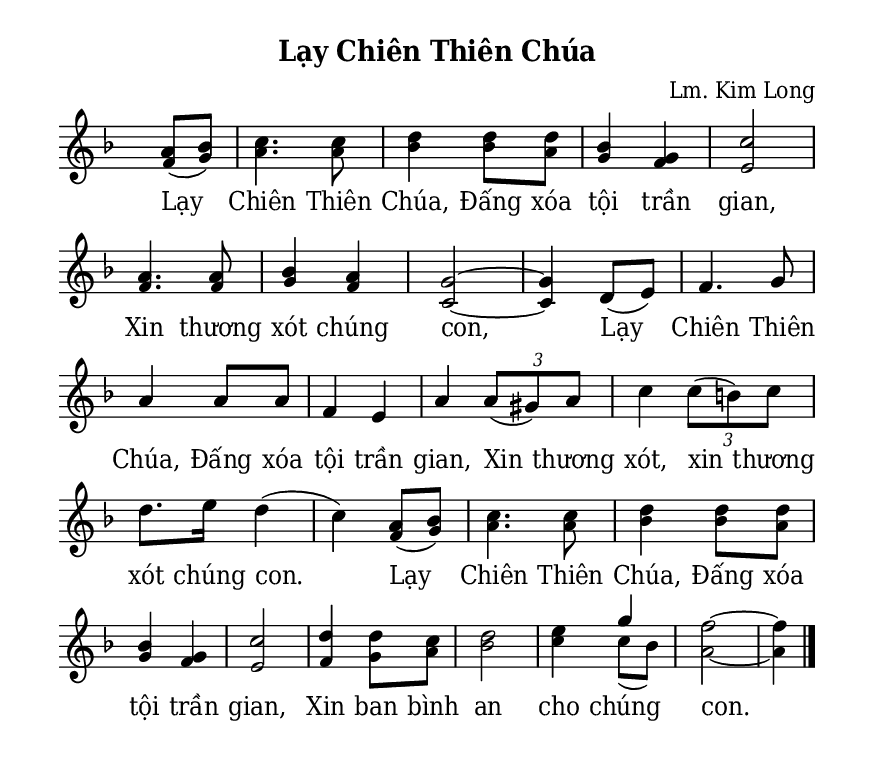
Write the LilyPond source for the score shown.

% Cài đặt chung\
\version "2.22.1"
\include "english.ly"

\header {
  subtitle = \markup { \huge \bold "Lạy Chiên Thiên Chúa" }
  composer = "Lm. Kim Long"
  %arranger = " "
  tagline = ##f
}

% Nhạc phiên khúc
nhacPhienKhucSop = \relative c'' {
  \partial 4 a8 (bf) |
  c4. c8 |
  d4 d8 d |
  bf4 g |
  c2 |
  a4. a8 |
  bf4 a |
  g2 ~ |
  g4 d8 (e) |
  f4. g8 |
  a4 a8 a |
  f4 e |
  a4 \tuplet 3/2 { a8 (gs) a } |
  c4 \tuplet 3/2 { c8 (b!) c } |
  d8. e16 d4 ( |
  c) a8 (bf) |
  c4. c8 |
  d4 d8 d |
  bf4 g |
  c2 |
  d4 d8 c |
  d2 |
  e4 g |
  f2 ~ |
  f4 \bar "|."
}

nhacPhienKhucAlto = \relative c' {
  f8 (g) |
  a4. a8 |
  bf4 bf8 a |
  g4 f |
  e2 |
  f4. f8 |
  g4 f |
  c2 ~ |
  c4 d8 (e) |
  f4. g8 |
  a4 a8 a |
  f4 e |
  a4 \tuplet 3/2 { a8 (gs) a } |
  c4 \tuplet 3/2 { c8 (b!) c } |
  d8. e16 d4 ( |
  c) f,8 (g) |
  a4. a8 |
  bf4 bf8 a |
  g4 f |
  e2 |
  f4 g8 a |
  bf2 |
  c4 c8 (bf) |
  a2 ~ |
  a4
}

% Lời phiên khúc
loiPhienKhucSop = \lyrics {
  Lạy Chiên Thiên Chúa, Đấng xóa tội trần gian,
  Xin thương xót chúng con,
  Lạy Chiên Thiên Chúa, Đấng xóa tội trần gian,
  Xin thương xót, xin thương xót chúng con.
  Lạy Chiên Thiên Chúa, Đấng xóa tội trần gian,
  Xin ban bình an cho chúng con.
}

% Dàn trang
\paper {
  #(set-paper-size "a5")
  top-margin = 10\mm
  bottom-margin = 10\mm
  left-margin = 10\mm
  right-margin = 10\mm
  indent = #0
  #(define fonts
	 (make-pango-font-tree "Deja Vu Serif Condensed"
	 		       "Deja Vu Serif Condensed"
			       "Deja Vu Serif Condensed"
			       (/ 20 20)))
  print-page-number = ##f
}

TongNhip = {
  \key f \major \time 2/4
  \set Timing.beamExceptions = #'()
  \set Timing.baseMoment = #(ly:make-moment 1/4)
}

% Đổi kích thước nốt cho bè phụ
notBePhu =
#(define-music-function (font-size music) (number? ly:music?)
   (for-some-music
     (lambda (m)
       (if (music-is-of-type? m 'rhythmic-event)
           (begin
             (set! (ly:music-property m 'tweaks)
                   (cons `(font-size . ,font-size)
                         (ly:music-property m 'tweaks)))
             #t)
           #f))
     music)
   music)

\score {
  \new ChoirStaff <<
    \new Staff \with {
        \consists "Merge_rests_engraver"
        printPartCombineTexts = ##f
      }
      <<
      \new Voice \TongNhip \partCombine 
        \nhacPhienKhucSop
        \notBePhu -1 { \nhacPhienKhucAlto }
      \new NullVoice = beSop \nhacPhienKhucSop
      \new Lyrics \lyricsto beSop \loiPhienKhucSop
      >>
  >>
  \layout {
    \override Staff.TimeSignature.transparent = ##t
    \override Lyrics.LyricSpace.minimum-distance = #0.9
    \override LyricHyphen.minimum-distance = #1
    \override Score.BarNumber.break-visibility = ##(#f #f #f)
    \override Score.SpacingSpanner.uniform-stretching = ##t
  } 
}
